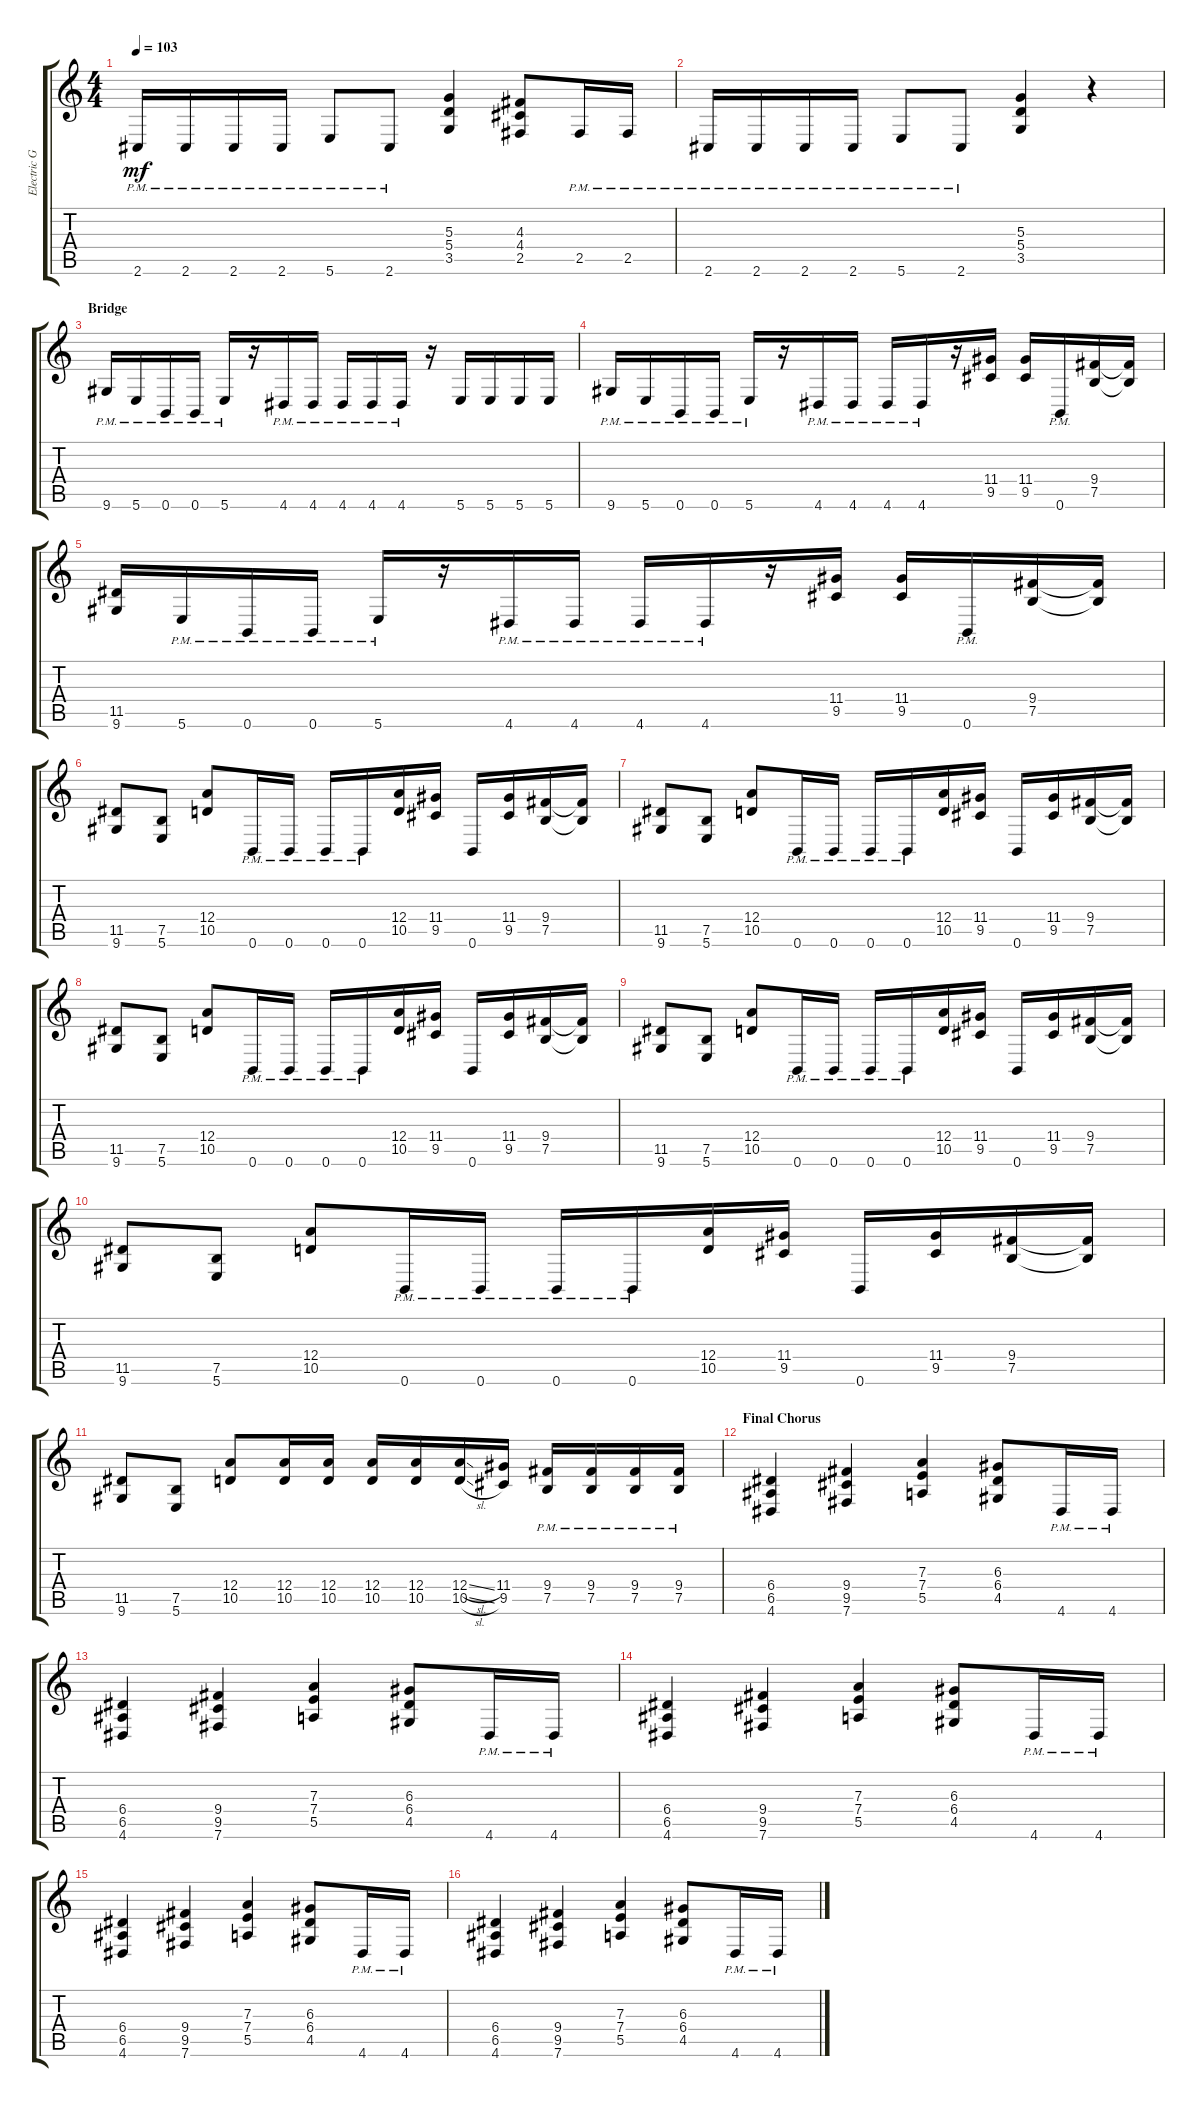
\track ("Electric Guitar" "Electric G") {instrument distortionguitar}
\staff {score tabs}
\tuning (B3 Gb3 D3 A2 E2 B1) {hide}
\ts (4 4)
\tempo 103
\clef g2
\ks c
2.6{pm}.16{dy mf} 2.6{pm}.16 2.6{pm}.16 2.6{pm}.16 5.6{pm}.8 2.6{pm}.8 (5.3 5.4 3.5).4 (4.3 4.4 2.5).8 2.5{pm}.16 2.5{pm}.16 |
2.6{pm}.16 2.6{pm}.16 2.6{pm}.16 2.6{pm}.16 5.6{pm}.8 2.6{pm}.8 (5.3 5.4 3.5).4 r.4 |
\section ("" "Bridge")
9.6{pm}.16 5.6{pm}.16 0.6{pm}.16 0.6{pm}.16 5.6{pm}.16 r.16 4.6{pm}.16 4.6{pm}.16 4.6{pm}.16 4.6{pm}.16 4.6{pm}.16 r.16 5.6.16 5.6.16 5.6.16 5.6.16 |
9.6{pm}.16 5.6{pm}.16 0.6{pm}.16 0.6{pm}.16 5.6{pm}.16 r.16 4.6{pm}.16 4.6{pm}.16 4.6{pm}.16 4.6{pm}.16 r.16 (11.4 9.5).16 (11.4 9.5).16 0.6{pm}.16 (9.4 7.5).16 (9.4{t} 7.5{t}).16 |
(11.5 9.6).16 5.6{pm}.16 0.6{pm}.16 0.6{pm}.16 5.6{pm}.16 r.16 4.6{pm}.16 4.6{pm}.16 4.6{pm}.16 4.6{pm}.16 r.16 (11.4 9.5).16 (11.4 9.5).16 0.6{pm}.16 (9.4 7.5).16 (9.4{t} 7.5{t}).16 |
(11.5 9.6).8 (7.5 5.6).8 (12.4 10.5).8 0.6{pm}.16 0.6{pm}.16 0.6{pm}.16 0.6{pm}.16 (12.4 10.5).16 (11.4 9.5).16 0.6.16 (11.4 9.5).16 (9.4 7.5).16 (9.4{t} 7.5{t}).16 |
(11.5 9.6).8 (7.5 5.6).8 (12.4 10.5).8 0.6{pm}.16 0.6{pm}.16 0.6{pm}.16 0.6{pm}.16 (12.4 10.5).16 (11.4 9.5).16 0.6.16 (11.4 9.5).16 (9.4 7.5).16 (9.4{t} 7.5{t}).16 |
(11.5 9.6).8 (7.5 5.6).8 (12.4 10.5).8 0.6{pm}.16 0.6{pm}.16 0.6{pm}.16 0.6{pm}.16 (12.4 10.5).16 (11.4 9.5).16 0.6.16 (11.4 9.5).16 (9.4 7.5).16 (9.4{t} 7.5{t}).16 |
(11.5 9.6).8 (7.5 5.6).8 (12.4 10.5).8 0.6{pm}.16 0.6{pm}.16 0.6{pm}.16 0.6{pm}.16 (12.4 10.5).16 (11.4 9.5).16 0.6.16 (11.4 9.5).16 (9.4 7.5).16 (9.4{t} 7.5{t}).16 |
(11.5 9.6).8 (7.5 5.6).8 (12.4 10.5).8 0.6{pm}.16 0.6{pm}.16 0.6{pm}.16 0.6{pm}.16 (12.4 10.5).16 (11.4 9.5).16 0.6.16 (11.4 9.5).16 (9.4 7.5).16 (9.4{t} 7.5{t}).16 |
(11.5 9.6).8 (7.5 5.6).8 (12.4 10.5).8 (12.4 10.5).16 (12.4 10.5).16 (12.4 10.5).16 (12.4 10.5).16 (12.4{sl} 10.5{sl}).16 (11.4 9.5).16 (9.4 7.5{pm}).16 (9.4 7.5{pm}).16 (9.4 7.5{pm}).16 (9.4 7.5{pm}).16 |
\section ("" "Final Chorus")
(6.4 6.5 4.6).4 (9.4 9.5 7.6).4 (7.3 7.4 5.5).4 (6.3 6.4 4.5).8 4.6{pm}.16 4.6{pm}.16 |
(6.4 6.5 4.6).4 (9.4 9.5 7.6).4 (7.3 7.4 5.5).4 (6.3 6.4 4.5).8 4.6{pm}.16 4.6{pm}.16 |
(6.4 6.5 4.6).4 (9.4 9.5 7.6).4 (7.3 7.4 5.5).4 (6.3 6.4 4.5).8 4.6{pm}.16 4.6{pm}.16 |
(6.4 6.5 4.6).4 (9.4 9.5 7.6).4 (7.3 7.4 5.5).4 (6.3 6.4 4.5).8 4.6{pm}.16 4.6{pm}.16 |
(6.4 6.5 4.6).4 (9.4 9.5 7.6).4 (7.3 7.4 5.5).4 (6.3 6.4 4.5).8 4.6{pm}.16 4.6{pm}.16
